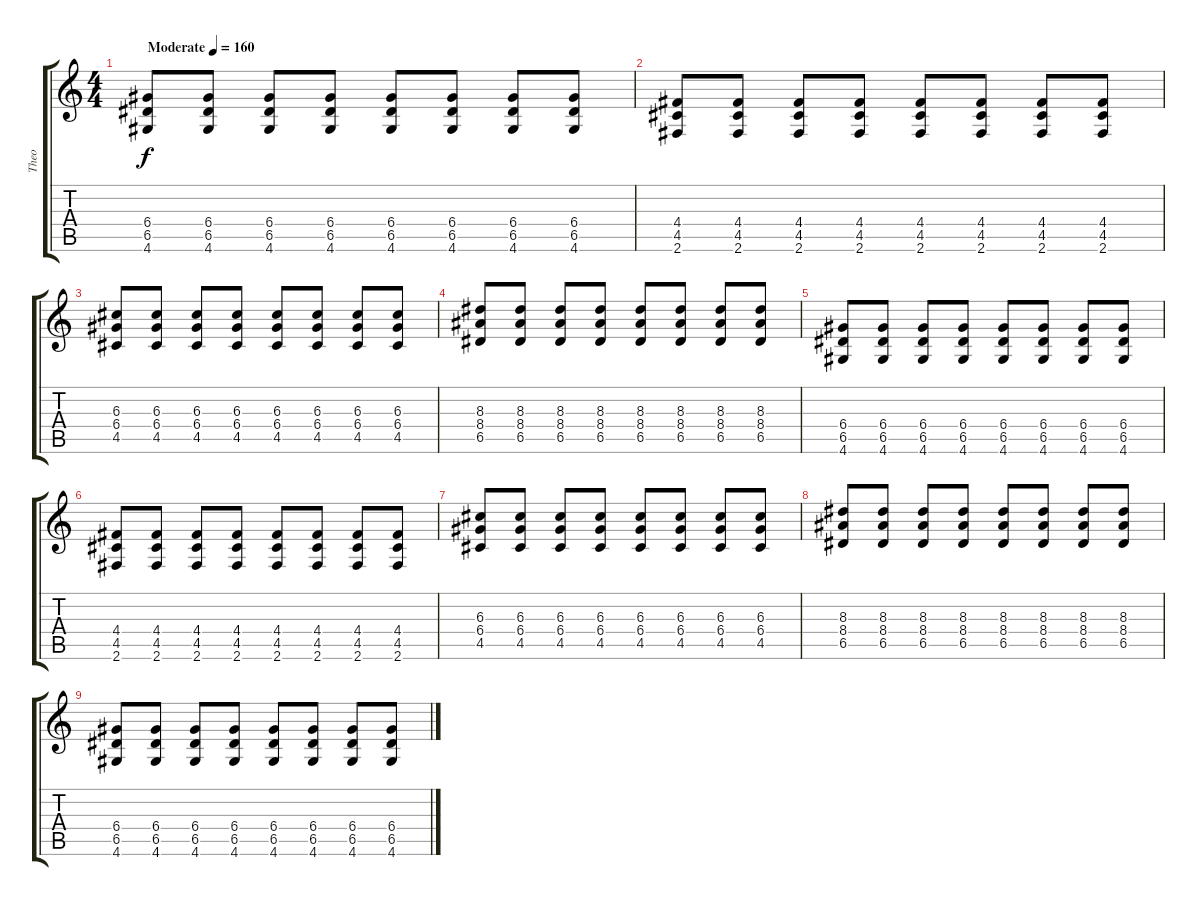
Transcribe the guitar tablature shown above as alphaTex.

\track ("Theo" "Theo") {instrument distortionguitar}
\staff {score tabs}
\tuning (E4 B3 G3 D3 A2 E2) {hide}
\ts (4 4)
\tempo (160 "Moderate")
\clef g2
\ks c
(6.4 6.5 4.6).8{dy f instrument distortionguitar} (6.4 6.5 4.6).8 (6.4 6.5 4.6).8 (6.4 6.5 4.6).8 (6.4 6.5 4.6).8 (6.4 6.5 4.6).8 (6.4 6.5 4.6).8 (6.4 6.5 4.6).8 |
(4.4 4.5 2.6).8 (4.4 4.5 2.6).8 (4.4 4.5 2.6).8 (4.4 4.5 2.6).8 (4.4 4.5 2.6).8 (4.4 4.5 2.6).8 (4.4 4.5 2.6).8 (4.4 4.5 2.6).8 |
(6.3 6.4 4.5).8 (6.3 6.4 4.5).8 (6.3 6.4 4.5).8 (6.3 6.4 4.5).8 (6.3 6.4 4.5).8 (6.3 6.4 4.5).8 (6.3 6.4 4.5).8 (6.3 6.4 4.5).8 |
(8.3 8.4 6.5).8 (8.3 8.4 6.5).8 (8.3 8.4 6.5).8 (8.3 8.4 6.5).8 (8.3 8.4 6.5).8 (8.3 8.4 6.5).8 (8.3 8.4 6.5).8 (8.3 8.4 6.5).8 |
(6.4 6.5 4.6).8 (6.4 6.5 4.6).8 (6.4 6.5 4.6).8 (6.4 6.5 4.6).8 (6.4 6.5 4.6).8 (6.4 6.5 4.6).8 (6.4 6.5 4.6).8 (6.4 6.5 4.6).8 |
(4.4 4.5 2.6).8 (4.4 4.5 2.6).8 (4.4 4.5 2.6).8 (4.4 4.5 2.6).8 (4.4 4.5 2.6).8 (4.4 4.5 2.6).8 (4.4 4.5 2.6).8 (4.4 4.5 2.6).8 |
(6.3 6.4 4.5).8 (6.3 6.4 4.5).8 (6.3 6.4 4.5).8 (6.3 6.4 4.5).8 (6.3 6.4 4.5).8 (6.3 6.4 4.5).8 (6.3 6.4 4.5).8 (6.3 6.4 4.5).8 |
(8.3 8.4 6.5).8 (8.3 8.4 6.5).8 (8.3 8.4 6.5).8 (8.3 8.4 6.5).8 (8.3 8.4 6.5).8 (8.3 8.4 6.5).8 (8.3 8.4 6.5).8 (8.3 8.4 6.5).8 |
(6.4 6.5 4.6).8 (6.4 6.5 4.6).8 (6.4 6.5 4.6).8 (6.4 6.5 4.6).8 (6.4 6.5 4.6).8 (6.4 6.5 4.6).8 (6.4 6.5 4.6).8 (6.4 6.5 4.6).8
